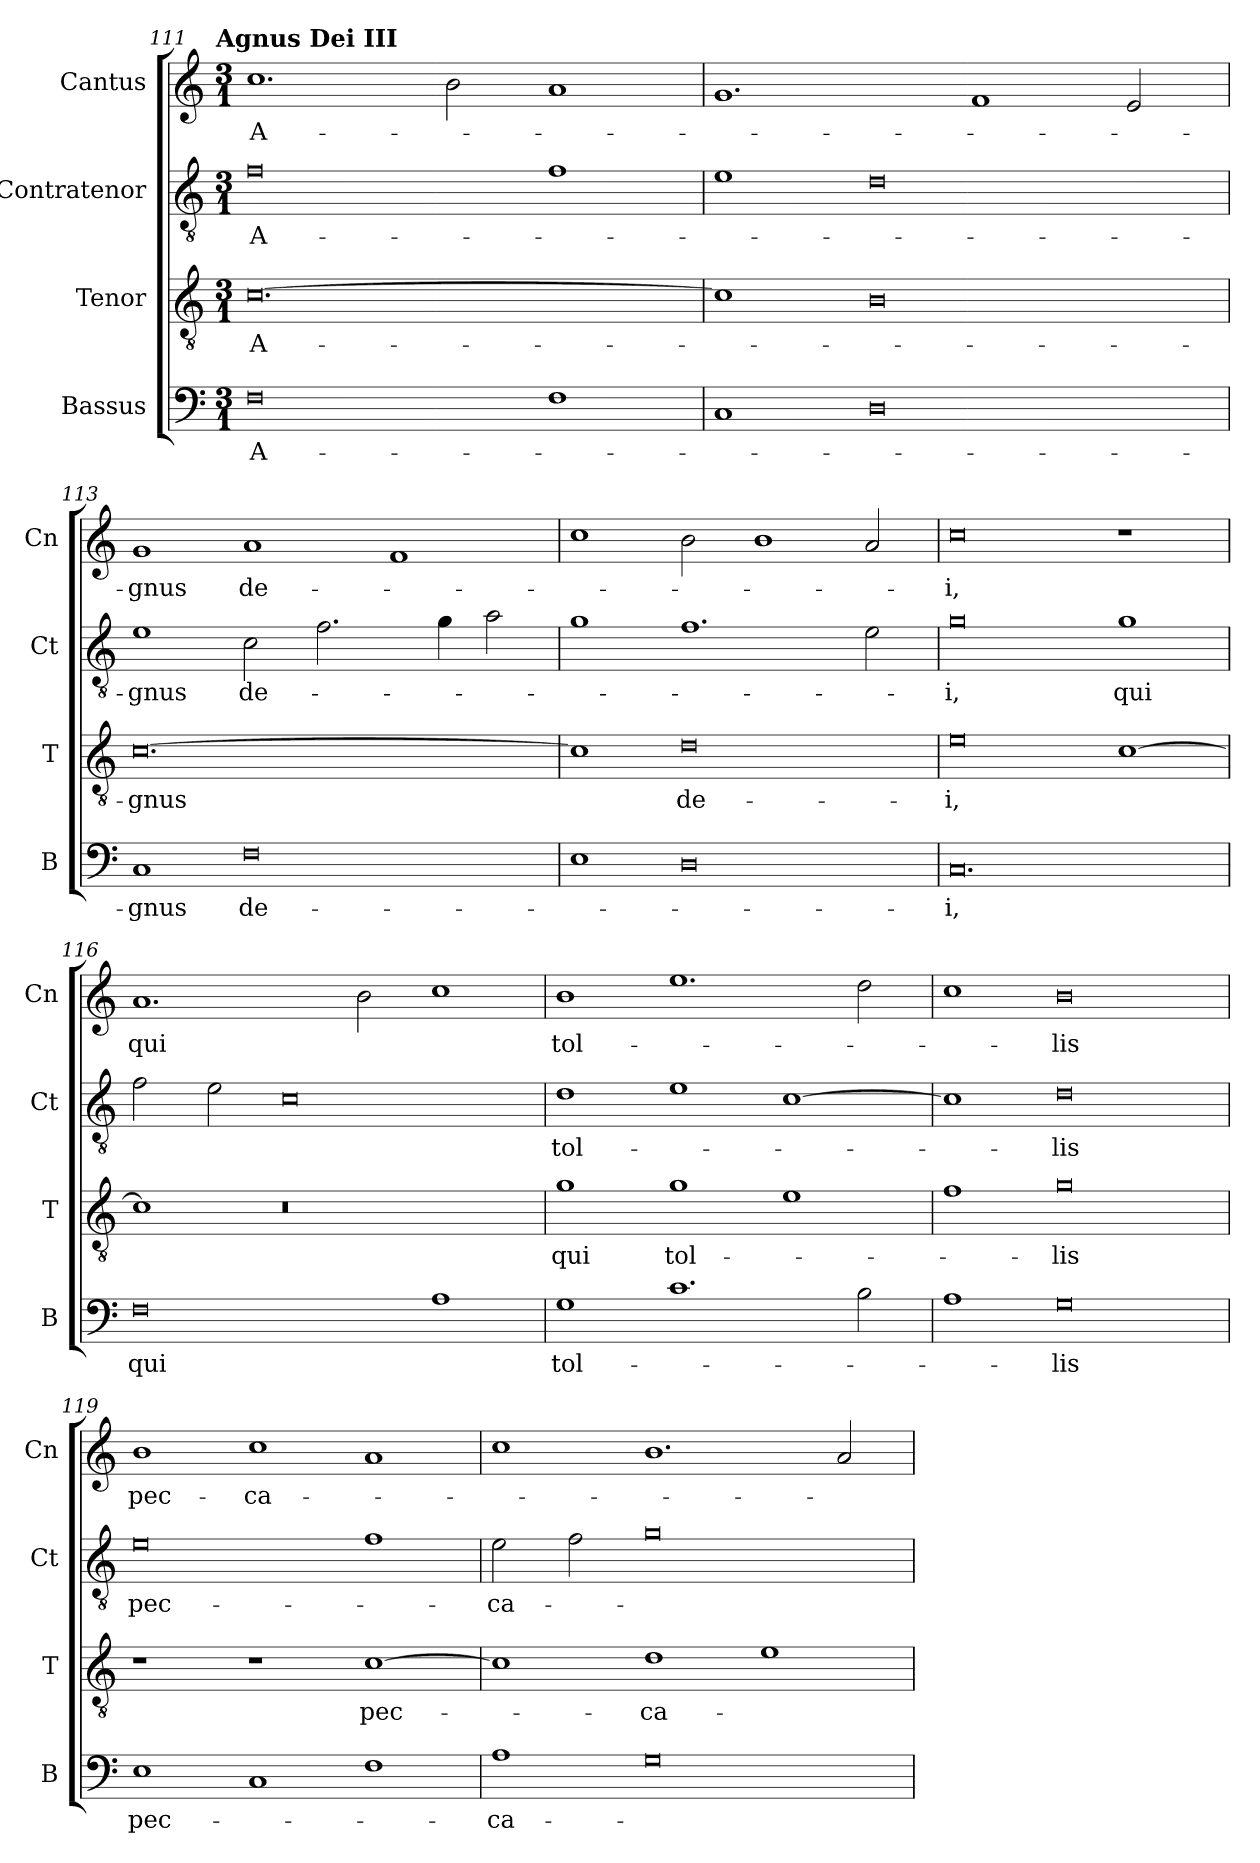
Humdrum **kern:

**kern	**text	**kern	**text	**kern	**text	**kern	**text
*part4	*part4	*part3	*part3	*part2	*part2	*part1	*part1
*staff4	*staff4	*staff3	*staff3	*staff2	*staff2	*staff1	*staff1
*I"Bassus	*	*I"Tenor	*	*I"Contratenor	*	*I"Cantus	*
*I'B	*	*I'T	*	*I'Ct	*	*I'Cn	*
!!LO:LB:g=z
*clefF4	*	*clefGv2	*	*clefGv2	*	*clefG2	*
*k[]	*	*k[]	*	*k[]	*	*k[]	*
!!LO:TX:omd:t=Agnus Dei III
*M3/1	*	*M3/1	*	*M3/1	*	*M3/1	*
*MM384	*	*MM384	*	*MM384	*	*MM384	*
=111	=111	=111	=111	=111	=111	=111	=111
0F	A-	[0.c	A-	0f	A-	1.cc	A-
.	.	.	.	.	.	2b\	.
1F	.	.	.	1f	.	1a	.
=112	=112	=112	=112	=112	=112	=112	=112
1C	.	1c]	.	1e	.	1.g	.
0D	.	0B	.	0d	.	.	.
.	.	.	.	.	.	1f	.
.	.	.	.	.	.	2e/	.
=113	=113	=113	=113	=113	=113	=113	=113
1C	-gnus	[0.c	-gnus	1e	-gnus	1g	-gnus
0F	de-	.	.	2c\	de-	1a	de-
.	.	.	.	2.f\	.	.	.
.	.	.	.	.	.	1f	.
.	.	.	.	4g\	.	.	.
.	.	.	.	2a\	.	.	.
=114	=114	=114	=114	=114	=114	=114	=114
1E	.	1c]	.	1g	.	1cc	.
0D	.	0d	de-	1.f	.	2b\	.
.	.	.	.	.	.	1b	.
.	.	.	.	2e\	.	2a/	.
=115	=115	=115	=115	=115	=115	=115	=115
0.C	-i,	0e	-i,	0g	-i,	0cc	-i,
.	.	[1c	.	1g	qui	1r	.
=116	=116	=116	=116	=116	=116	=116	=116
0F	qui	1c]	.	2f\	.	1.a	qui
.	.	.	.	2e\	.	.	.
.	.	0r	.	0c	.	.	.
.	.	.	.	.	.	2b\	.
1A	.	.	.	.	.	1cc	.
=117	=117	=117	=117	=117	=117	=117	=117
1G	tol-	1g	qui	1d	tol-	1b	tol-
1.c	.	1g	tol-	1e	.	1.ee	.
.	.	1e	.	[1c	.	.	.
2B\	.	.	.	.	.	2dd\	.
=118	=118	=118	=118	=118	=118	=118	=118
1A	.	1f	.	1c]	.	1cc	.
0G	-lis	0g	-lis	0d	-lis	0b	-lis
=119	=119	=119	=119	=119	=119	=119	=119
1E	pec-	1r	.	0e	pec-	1b	pec-
1C	.	1r	.	.	.	1cc	-ca-
1F	.	[1c	pec-	1f	.	1a	.
=120	=120	=120	=120	=120	=120	=120	=120
1A	-ca-	1c]	.	2e\	-ca-	1cc	.
.	.	.	.	2f\	.	.	.
0G	.	1d	-ca-	0g	.	1.b	.
.	.	1e	.	.	.	.	.
.	.	.	.	.	.	2a/	.
=	=	=	=	=	=	=	=
*-	*-	*-	*-	*-	*-	*-	*-
